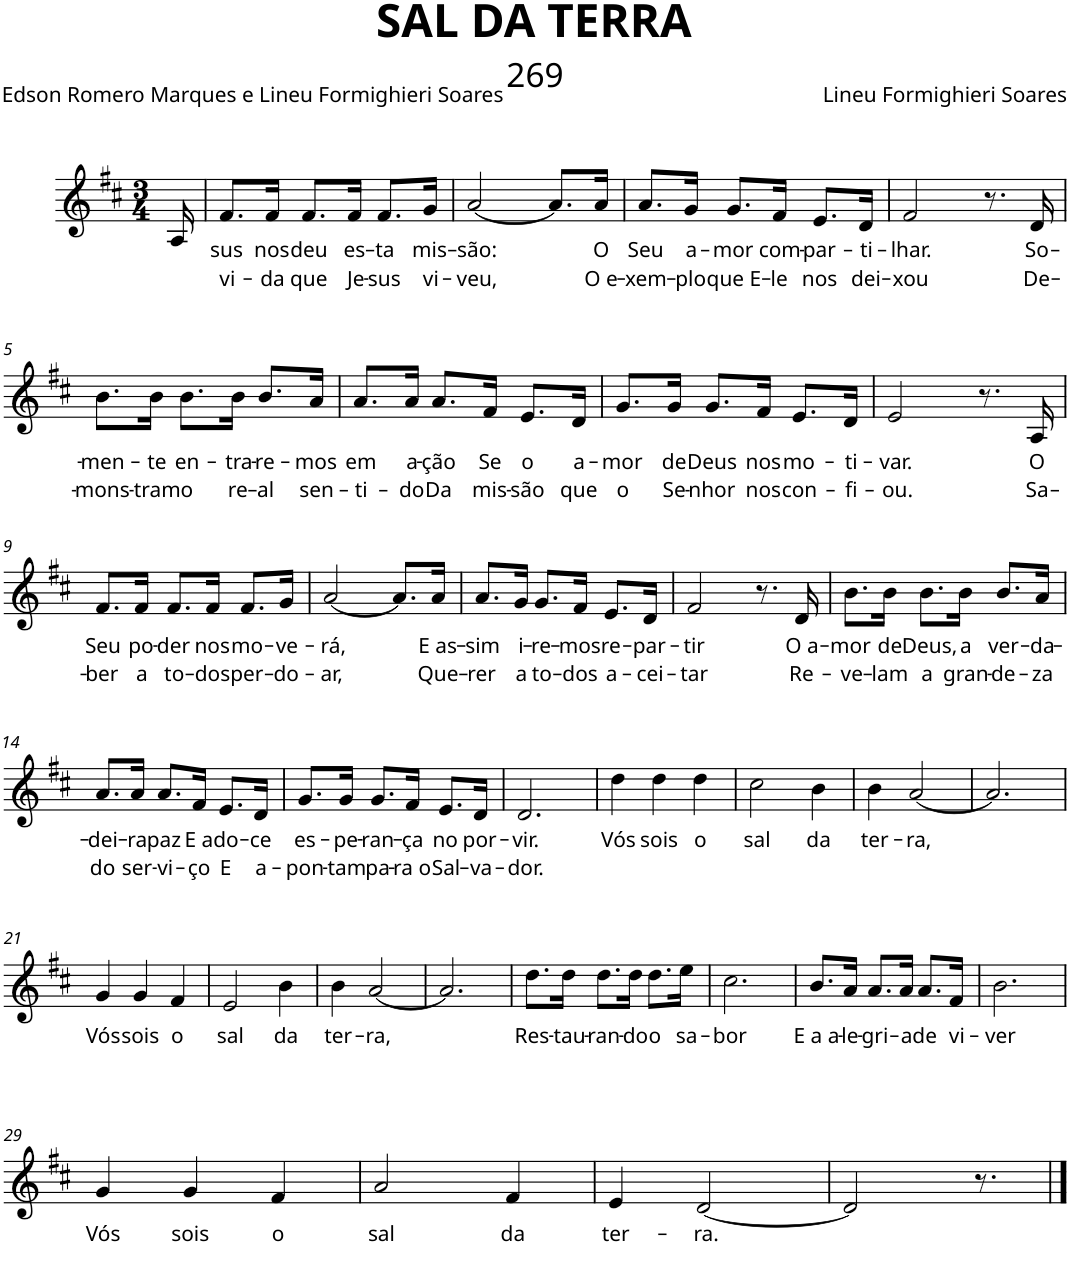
**kern	**text	**text
*part1	*part1	*part1
*staff1	*staff1	*staff1
*I"Trompete em Bb	*	*
*I'Tpt. em Bb	*	*
*clefG2	*	*
*Trd1c2	*	*
*k[f#c#]	*	*
*M3/4	*	*
=	=	=
16A/	.	.
=1	=1	=1
!	!LO:LY:b	!LO:LY:b
8.f#/L	-sus	vi-
!	!LO:LY:b	!LO:LY:b
16f#/Jk	nos	-da
!	!LO:LY:b	!LO:LY:b
8.f#/L	deu	que
!	!LO:LY:b	!LO:LY:b
16f#/Jk	es-	Je-
!	!LO:LY:b	!LO:LY:b
8.f#/L	-ta	-sus
!	!LO:LY:b	!LO:LY:b
16g/Jk	mis-	vi-
=2	=2	=2
!	!LO:LY:b	!LO:LY:b
[2a/	-são:	-veu,
8.a/L]	.	.
!	!LO:LY:b	!LO:LY:b
16a/Jk	O	O e-
=3	=3	=3
!	!LO:LY:b	!LO:LY:b
8.a/L	Seu	-xem-
!	!LO:LY:b	!LO:LY:b
16g/Jk	a-	-plo
!	!LO:LY:b	!LO:LY:b
8.g/L	-mor	que E-
!	!LO:LY:b	!LO:LY:b
16f#/Jk	com-	-le
!	!LO:LY:b	!LO:LY:b
8.e/L	-par-	nos
!	!LO:LY:b	!LO:LY:b
16d/Jk	-ti-	dei-
=4	=4	=4
!	!LO:LY:b	!LO:LY:b
2f#/	-lhar.	-xou
8.r	.	.
!	!LO:LY:b	!LO:LY:b
16d/	So-	De-
!!LO:LB:g=z
=5	=5	=5
!	!LO:LY:b	!LO:LY:b
8.b\L	-men-	-mons-
!	!LO:LY:b	!LO:LY:b
16b\Jk	-te	-tram
!	!LO:LY:b	!LO:LY:b
8.b\L	en-	o
!	!LO:LY:b	!LO:LY:b
16b\Jk	-tra-	re-
!	!LO:LY:b	!LO:LY:b
8.b/L	-re-	-al
!	!LO:LY:b	!LO:LY:b
16a/Jk	-mos	sen-
=6	=6	=6
!	!LO:LY:b	!LO:LY:b
8.a/L	em	-ti-
!	!LO:LY:b	!LO:LY:b
16a/Jk	a-	-do
!	!LO:LY:b	!LO:LY:b
8.a/L	-ção	Da
!	!LO:LY:b	!LO:LY:b
16f#/Jk	Se	mis-
!	!LO:LY:b	!LO:LY:b
8.e/L	o	-são
!	!LO:LY:b	!LO:LY:b
16d/Jk	a-	que
=7	=7	=7
!	!LO:LY:b	!LO:LY:b
8.g/L	-mor	o
!	!LO:LY:b	!LO:LY:b
16g/Jk	de	Se-
!	!LO:LY:b	!LO:LY:b
8.g/L	Deus	-nhor
!	!LO:LY:b	!LO:LY:b
16f#/Jk	nos	nos
!	!LO:LY:b	!LO:LY:b
8.e/L	mo-	con-
!	!LO:LY:b	!LO:LY:b
16d/Jk	-ti-	-fi-
=8	=8	=8
!	!LO:LY:b	!LO:LY:b
2e/	-var.	-ou.
8.r	.	.
!	!LO:LY:b	!LO:LY:b
16A/	O	Sa-
!!LO:LB:g=z
=9	=9	=9
!	!LO:LY:b	!LO:LY:b
8.f#/L	Seu	-ber
!	!LO:LY:b	!LO:LY:b
16f#/Jk	po-	a
!	!LO:LY:b	!LO:LY:b
8.f#/L	-der	to-
!	!LO:LY:b	!LO:LY:b
16f#/Jk	nos	-dos
!	!LO:LY:b	!LO:LY:b
8.f#/L	mo-	per-
!	!LO:LY:b	!LO:LY:b
16g/Jk	-ve-	-do-
=10	=10	=10
!	!LO:LY:b	!LO:LY:b
[2a/	-rá,	-ar,
8.a/L]	.	.
!	!LO:LY:b	!LO:LY:b
16a/Jk	E as-	Que-
=11	=11	=11
!	!LO:LY:b	!LO:LY:b
8.a/L	-sim	-rer
!	!LO:LY:b	!LO:LY:b
16g/Jk	i-	a
!	!LO:LY:b	!LO:LY:b
8.g/L	-re-	to-
!	!LO:LY:b	!LO:LY:b
16f#/Jk	-mos	-dos
!	!LO:LY:b	!LO:LY:b
8.e/L	re-	a-
!	!LO:LY:b	!LO:LY:b
16d/Jk	-par-	-cei-
=12	=12	=12
!	!LO:LY:b	!LO:LY:b
2f#/	-tir	-tar
8.r	.	.
!	!LO:LY:b	!LO:LY:b
16d/	O a-	Re-
=13	=13	=13
!	!LO:LY:b	!LO:LY:b
8.b\L	-mor	-ve-
!	!LO:LY:b	!LO:LY:b
16b\Jk	de	-lam
!	!LO:LY:b	!LO:LY:b
8.b\L	Deus,	a
!	!LO:LY:b	!LO:LY:b
16b\Jk	a	gran-
!	!LO:LY:b	!LO:LY:b
8.b/L	ver-	-de-
!	!LO:LY:b	!LO:LY:b
16a/Jk	-da-	-za
!!LO:LB:g=z
=14	=14	=14
!	!LO:LY:b	!LO:LY:b
8.a/L	-dei-	do
!	!LO:LY:b	!LO:LY:b
16a/Jk	-ra	ser-
!	!LO:LY:b	!LO:LY:b
8.a/L	paz	-vi-
!	!LO:LY:b	!LO:LY:b
16f#/Jk	E a	-ço
!	!LO:LY:b	!LO:LY:b
8.e/L	do-	E
!	!LO:LY:b	!LO:LY:b
16d/Jk	-ce	a-
=15	=15	=15
!	!LO:LY:b	!LO:LY:b
8.g/L	es-	-pon-
!	!LO:LY:b	!LO:LY:b
16g/Jk	-pe-	-tam
!	!LO:LY:b	!LO:LY:b
8.g/L	-ran-	pa-
!	!LO:LY:b	!LO:LY:b
16f#/Jk	-ça	-ra o
!	!LO:LY:b	!LO:LY:b
8.e/L	no	Sal-
!	!LO:LY:b	!LO:LY:b
16d/Jk	por-	-va-
=16	=16	=16
!	!LO:LY:b	!LO:LY:b
2.d/	-vir.	-dor.
=17	=17	=17
!	!LO:LY:b	!
4dd\	Vós	.
!	!LO:LY:b	!
4dd\	sois	.
!	!LO:LY:b	!
4dd\	o	.
=18	=18	=18
!	!LO:LY:b	!
2cc#\	sal	.
!	!LO:LY:b	!
4b\	da	.
=19	=19	=19
!	!LO:LY:b	!
4b\	ter-	.
!	!LO:LY:b	!
[2a/	-ra,	.
=20	=20	=20
2.a/]	.	.
!!LO:LB:g=z
=21	=21	=21
!	!LO:LY:b	!
4g/	Vós	.
!	!LO:LY:b	!
4g/	sois	.
!	!LO:LY:b	!
4f#/	o	.
=22	=22	=22
!	!LO:LY:b	!
2e/	sal	.
!	!LO:LY:b	!
4b\	da	.
=23	=23	=23
!	!LO:LY:b	!
4b\	ter-	.
!	!LO:LY:b	!
[2a/	-ra,	.
=24	=24	=24
2.a/]	.	.
=25	=25	=25
!	!LO:LY:b	!
8.dd\L	Res-	.
!	!LO:LY:b	!
16dd\Jk	-tau-	.
!	!LO:LY:b	!
8.dd\L	-ran-	.
!	!LO:LY:b	!
16dd\Jk	-do	.
!	!LO:LY:b	!
8.dd\L	o	.
!	!LO:LY:b	!
16ee\Jk	sa-	.
=26	=26	=26
!	!LO:LY:b	!
2.cc#\	-bor	.
=27	=27	=27
!	!LO:LY:b	!
8.b/L	E a a-	.
!	!LO:LY:b	!
16a/Jk	-le-	.
!	!LO:LY:b	!
8.a/L	-gri-	.
!	!LO:LY:b	!
16a/Jk	-a	.
!	!LO:LY:b	!
8.a/L	de	.
!	!LO:LY:b	!
16f#/Jk	vi-	.
=28	=28	=28
!	!LO:LY:b	!
2.b\	-ver	.
!!LO:LB:g=z
=29	=29	=29
!	!LO:LY:b	!
4g/	Vós	.
!	!LO:LY:b	!
4g/	sois	.
!	!LO:LY:b	!
4f#/	o	.
=30	=30	=30
!	!LO:LY:b	!
2a/	sal	.
!	!LO:LY:b	!
4f#/	da	.
=31	=31	=31
!	!LO:LY:b	!
4e/	ter-	.
!	!LO:LY:b	!
[2d/	-ra.	.
=32	=32	=32
2d/]	.	.
8.r	.	.
==	==	==
*-	*-	*-
